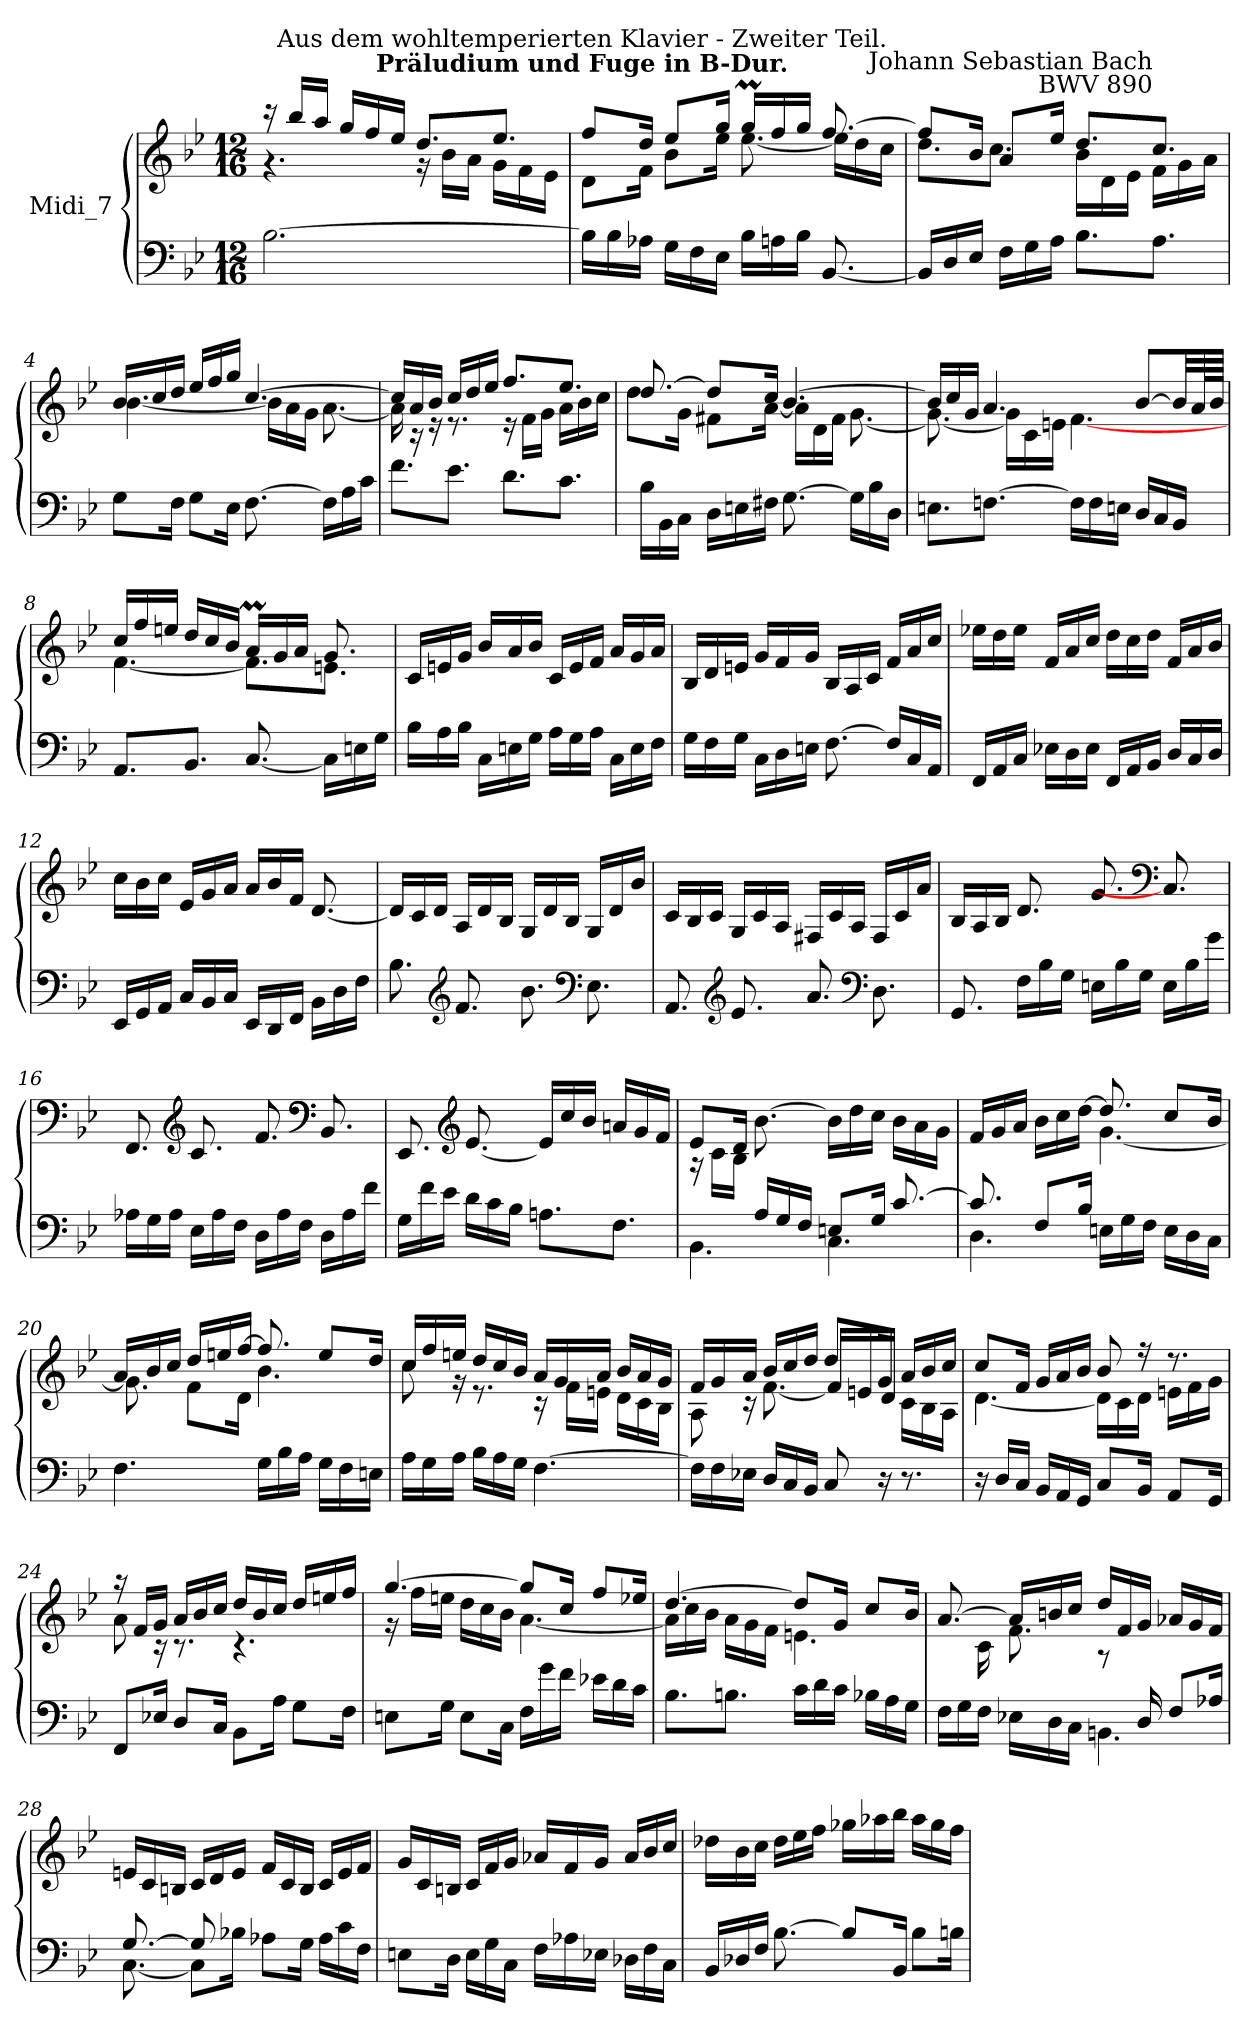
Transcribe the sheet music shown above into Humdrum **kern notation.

**kern	**kern
*part1	*part1
*staff2	*staff1
*I"Midi_7	*
*clefF4	*clefG2
*k[b-e-]	*k[b-e-]
*B-:	*B-:
*M12/16	*M12/16
=1	=1
*	*^
[2.B-	16r	4.r
.	16bb-/LL	.
.	16aa/JJ	.
.	16gg/LL	.
.	16ff/	.
.	16ee-/JJ	.
.	8.ddL	16r
.	.	16b-\LL
.	.	16a\JJ
.	8.ee-J	16g\LL
.	.	16f\
.	.	16e-\JJ
=2	=2	=2
!	!LO:TX:a:B:cj:t=Präludium und Fuge in B-Dur.	!
!	!LO:TX:a:cj:t=Aus dem wohltemperierten Klavier - Zweiter Teil.	!
16B-LL]	8ffL	8dL
16B-	.	.
16A-XJJ	16ddJ	16fJ
16GLL	8ee-L	8b-\L
16F	.	.
16E-JJ	16ggJ	16ee-\J
16B-LL	16ggM/LL	[8.ee-\
16An	16ff/	.
16B-JJ	16gg/JJ	.
[8.BB-/	[8.ff/	16ee-LL]
.	.	16dd
.	.	16ccJJ
=3	=3	=3
16BB-/LL]	8ff/L]	8.ddL
16D/	.	.
16E-/JJ	16b-/J	.
16FLL	8aL	8.ccJ
16G	.	.
16AJJ	16ee-J	.
8.B-L	8.ddL	16b-LL
.	.	16d
.	.	16e-JJ
!	!LO:TX:a:rj:t=Johann Sebastian Bach\nBWV 890	!
8.AJ	8.ccJ	16f\LL
.	.	16g\
.	.	16a\JJ
!!LO:LB:g=z	!!
=4	=4	=4
8G\L	16b-LL	[4.b-\
.	16cc	.
16F\J	16ddJJ	.
8G\L	16ee-LL	.
.	16ff	.
16E-\J	16ggJJ	.
[8.F\	[4.cc/	16b-\LL]
.	.	16a\
.	.	16g\JJ
16F\LL]	.	[8.a\
16A\	.	.
16c\JJ	.	.
=5	=5	=5
8.fL	16cc/LL]	16a\]
.	16a	16r
.	16b-JJ	16r
8.e-J	16ccLL	8.r
.	16dd	.
.	16ee-JJ	.
8.dL	8.ffL	16r
.	.	16f\LL
.	.	16g\JJ
8.cJ	8.ee-J	16a\LL
.	.	16b-\
.	.	16cc\JJ
=6	=6	=6
16B-\LL	[8.dd/	8dd\L
16BB-\	.	.
16C\JJ	.	16g\J
16D\LL	8ddL]	8f#XL
16En\	.	.
16F#X\JJ	16ccJ	[16aJ
[8.G\	[4.b-/	16aLL]
.	.	16d
.	.	16f#JJ
16G\LL]	.	[8.g\
16B-\	.	.
16D\JJ	.	.
!!LO:LB:g=z	!!
=7	=7	=7
8.En\L	16b-/LL]	8.g\_
.	16cc/	.
.	16g/JJ	.
[8.Fn\J	4.a/	16g\LL]
.	.	16c\
.	.	16en\JJ
16F\LL]	.	[4.f\
16F\	.	.
16En\JJ	.	.
16DLL	[8b-L	.
16C	.	.
16BB-JJ	32b-LL]	.
.	64aL	.
.	64b-JJJJ	.
=8	=8	=8
8.AAL	16ccLL	[4.f\
.	16ff	.
.	16eenJJ	.
8.BB-J	16ddLL	.
.	16cc	.
.	16b-JJ	.
[8.C/	16am/LL	8.f\L]
.	16g/	.
.	16a/JJ	.
16CLL]	8.g/	8.en\J
16En	.	.
16GJJ	.	.
=9	=9	=9
!	!	!LO:N:vis=1
16B-LL	16c/LL	2.ryy
16A	16en/	.
16B-JJ	16g/JJ	.
16CLL	16b-LL	.
16En	16a	.
16GJJ	16b-JJ	.
16ALL	16cLL	.
16G	16e	.
16AJJ	16fJJ	.
16CLL	16a/LL	.
16E	16g/	.
16FJJ	16a/JJ	.
*	*v	*v
!!LO:LB:g=z
=10	=10
16GLL	16B-LL
16F	16d
16GJJ	16enJJ
16CLL	16gLL
16D	16f
16EnJJ	16gJJ
[8.F	16B-LL
.	16A
.	16cJJ
16FLL]	16fLL
16C	16a
16AAJJ	16ccJJ
=11	=11
16FF/LL	16ee-X\LL
16AA/	16dd\
16C/JJ	16ee-\JJ
16E-XLL	16fLL
16D	16a
16E-JJ	16ccJJ
16FF/LL	16dd\LL
16AA/	16cc\
16BB-/JJ	16dd\JJ
16DLL	16fLL
16C	16a
16DJJ	16b-JJ
=12	=12
16EE-/LL	16ccLL
16GG/	16b-
16AA/JJ	16ccJJ
16C/LL	16e-/LL
16BB-/	16g/
16C/JJ	16a/JJ
16EE-/LL	16a/LL
16DD/	16b-/
16FF/JJ	16f/JJ
16BB-LL	[8.d/
16D	.
16FJJ	.
!!LO:LB:g=z
=13	=13
8.B-	16dLL]
.	16c
.	16dJJ
*clefG2	*
8.f	16ALL
.	16d
.	16B-JJ
8.b-	16GLL
.	16d
.	16B-JJ
*clefF4	*
8.E-	16GLL
.	16d
.	16b-JJ
=14	=14
8.AA/	16cLL
.	16B-
.	16cJJ
*clefG2	*
8.e-	16GLL
.	16c
.	16AJJ
8.a	16F#XLL
.	16c
.	16AJJ
*clefF4	*
8.D	16F#LL
.	16c
.	16aJJ
=15	=15
8.GG/	16B-LL
.	16A
.	16B-JJ
16FLL	8.d
16B-	.
16GJJ	.
16EnLL	8.g
16B-	.
16GJJ	.
*	*clefF4
16ELL	8.C/]
16B-	.
16gJJ	.
!!LO:LB:g=z
=16	=16
*	*^
16A-XLL	8.ryy	8.FF/
16G	.	.
16A-JJ	.	.
*	*clefG2	*
16E-LL	8.c/	8.ryy
16A-	.	.
16FJJ	.	.
16DLL	8.f/	8.ryy
16A-	.	.
16FJJ	.	.
*	*clefF4	*
16DLL	8.ryy	8.BB-/
16A-	.	.
16fJJ	.	.
=17	=17	=17
16GLL	8.ryy	8.EE-/
16f	.	.
16e-JJ	.	.
*	*clefG2	*
16dLL	[8.e-/yy	[8.e-/
16c	.	.
16B-JJ	.	.
8.AnL	16e-LLyy]	16e-/LL]
.	16ccyy	16cc/
.	16b-JJyy	16b-/JJ
8.FJ	16an/LLyy	16an/LL
.	16g/yy	16g/
.	16f/JJyy	16f/JJ
=18	=18	=18
*^	*	*
8.ryy	4.BB-\	8e-L	16r
.	.	.	16c\LL
.	.	16dJ	16B-\JJ
16A/LL	.	[8.b-\	2ryy
16G/	.	.	.
16F/JJ	.	.	.
8En/L	4.C\	16b-\LL]	.
.	.	16dd\	.
16G/J	.	16cc\JJ	.
[8.c/	.	16b-\LL	.
.	.	16a\	.
.	.	16gJJ	16ryy
!!LO:LB:g=z	!!
=19	=19	=19	=19
8.c/]	4.D	16fLL	4.ryy
.	.	16g	.
.	.	16aJJ	.
8F/L	.	16b-LL	.
.	.	16cc	.
16B-/J	.	[16ddJJ	.
4.ryy	16EnLL	8.dd/]	[4.g\
.	16G	.	.
.	16FJJ	.	.
.	16ELL	8cc/L	.
.	16D	.	.
.	16CJJ	16b-/J	.
*v	*v	*	*
=20	=20	=20
4.F	16aLL	8.g\]
.	16b-	.
.	16ccJJ	.
.	16ddLL	8f\L
.	16een	.
.	[16ffJJ	16d\J
16GLL	8.ff/]	4.b-\
16B-	.	.
16AJJ	.	.
16GLL	8ee/L	.
16F	.	.
16EnJJ	16dd/J	.
=21	=21	=21
16ALL	16ccLL	8cc\
16G	16ff	.
16AJJ	16eenJJ	16r
16B-LL	16ddLL	8.r
16A	16cc	.
16GJJ	16b-JJ	.
[4.F	16a/LL	16r
.	16g/	16f\LL
.	16a/JJ	16en\JJ
.	16b-/LL	16d\LL
.	16a/	16c\
.	16g/JJ	16B-\JJ
!!LO:LB:g=z	!!
=22	=22	=22
16FLL]	16fLL	8A\
16F	16g	.
16E-XJJ	16aJJ	16r
16DLL	16b-/LL	[8.f\
16C	16cc/	.
16BB-JJ	16dd/JJ	.
8C	8dd/L	16fLL]
.	.	16en
16r	16g/J	16d/JJ
8.r	16aLL	16cLL
.	16b-	16B-
.	16ccJJ	16AJJ
=23	=23	=23
16r	8cc/L	[4.d\
16DLL	.	.
16CJJ	16f/J	.
16BB-LL	16gLL	.
16AA	16a	.
16GGJJ	16b-JJ	.
8CL	8b-/	16d\LL]
.	.	16c\
16BB-J	16r	16d\JJ
8AAL	8.r	16en\LL
.	.	16f\
16GGJ	.	16g\JJ
=24	=24	=24
8FFL	16r	8a\
.	16f/LL	.
16E-XJ	16g/JJ	16r
8DL	16aLL	8.r
.	16b-	.
16CJ	16ccJJ	.
8BB-L	16ddLL	4.r
.	16b-	.
16AJ	16ccJJ	.
8GL	16dd/LL	.
.	16een/	.
16FJ	16ff/JJ	.
!!LO:LB:g=z	!!
=25	=25	=25
8EnL	[4.gg/	16r
.	.	16ffLL
16GJ	.	16eenJJ
8EL	.	16dd\LL
.	.	16cc\
16CJ	.	16b-\JJ
16FLL	8gg/L]	[4.a\
16g	.	.
16fJJ	16cc/J	.
16e-XLL	8ffL	.
16d	.	.
16cJJ	16ee-XJ	.
=26	=26	=26
8.B-L	[4.dd/	16a\LL]
.	.	16cc\
.	.	16b-\JJ
8.BnJ	.	16aLL
.	.	16g
.	.	16fJJ
16cLL	8ddL]	4.en\
16d	.	.
16cJJ	16gJ	.
16B-XLL	8cc/L	.
16A	.	.
16GJJ	16b-/J	.
=27	=27	=27
*^	*	*
2ryy	16FLL	[8.a/	8ryy
.	16G	.	.
.	16FJJ	.	16c\
.	16E-XLL	16aLL]	8.f\
.	16D	16bn	.
.	16CJJ	16ccJJ	.
.	4.BBn\	16ddLL	8r
.	.	16f	.
16D/	.	16gJJ	4ryy
8F/L	.	16a-XLL	.
.	.	16g	.
16A-X/J	.	16fJJ	.
!!LO:LB:g=z	!!
=28	=28	=28	=28
!	!	!	!LO:N:vis=1
[8.G/	[8.C\	16enLL	2.ryy
.	.	16c	.
.	.	16BnJJ	.
8G/]	8CL]	16cLL	.
.	.	16d	.
16ryy	16B-XJ	16eJJ	.
4.ryy	8A-XL	16fLL	.
.	.	16c	.
.	16GJ	16BJJ	.
.	16A-\LL	16cLL	.
.	16c\	16e	.
.	16F\JJ	16fJJ	.
=29	=29	=29	=29
!LO:N:vis=1	!	!	!LO:N:vis=1
2.ryy	8EnL	16gLL	2.ryy
.	.	16c	.
.	16DJ	16BnJJ	.
.	16E\LL	16cLL	.
.	16G\	16f	.
.	16C\JJ	16gJJ	.
.	16FLL	16a-XLL	.
.	16A-X	16f	.
.	16E-XJJ	16gJJ	.
.	16D-XLL	16a-LL	.
.	16F	16b-	.
.	16CJJ	16ccJJ	.
=30	=30	=30	=30
!	!	!	!LO:N:vis=1
16BB-LL	16BB-\LLyy	16dd-X\LL	2.ryy
16D-X	16D-X\yy	16b-\	.
16FJJ	16F\JJyy	16cc\JJ	.
[8.B-\	[8.B-\yy	16dd-\LL	.
.	.	16ee-\	.
.	.	16ff\JJ	.
8B-L]	8B-\Lyy]	16gg-X\LL	.
.	.	16aa-X\	.
16BB-J	16BB-\Jyy	16bb-\JJ	.
8B-\L	8B-\Lyy	16aa-\LL	.
.	.	16gg-\	.
16Bn\J	16Bn\Jyy	16ff\JJ	.
*v	*v	*	*
*	*v	*v
=	=
*-	*-
